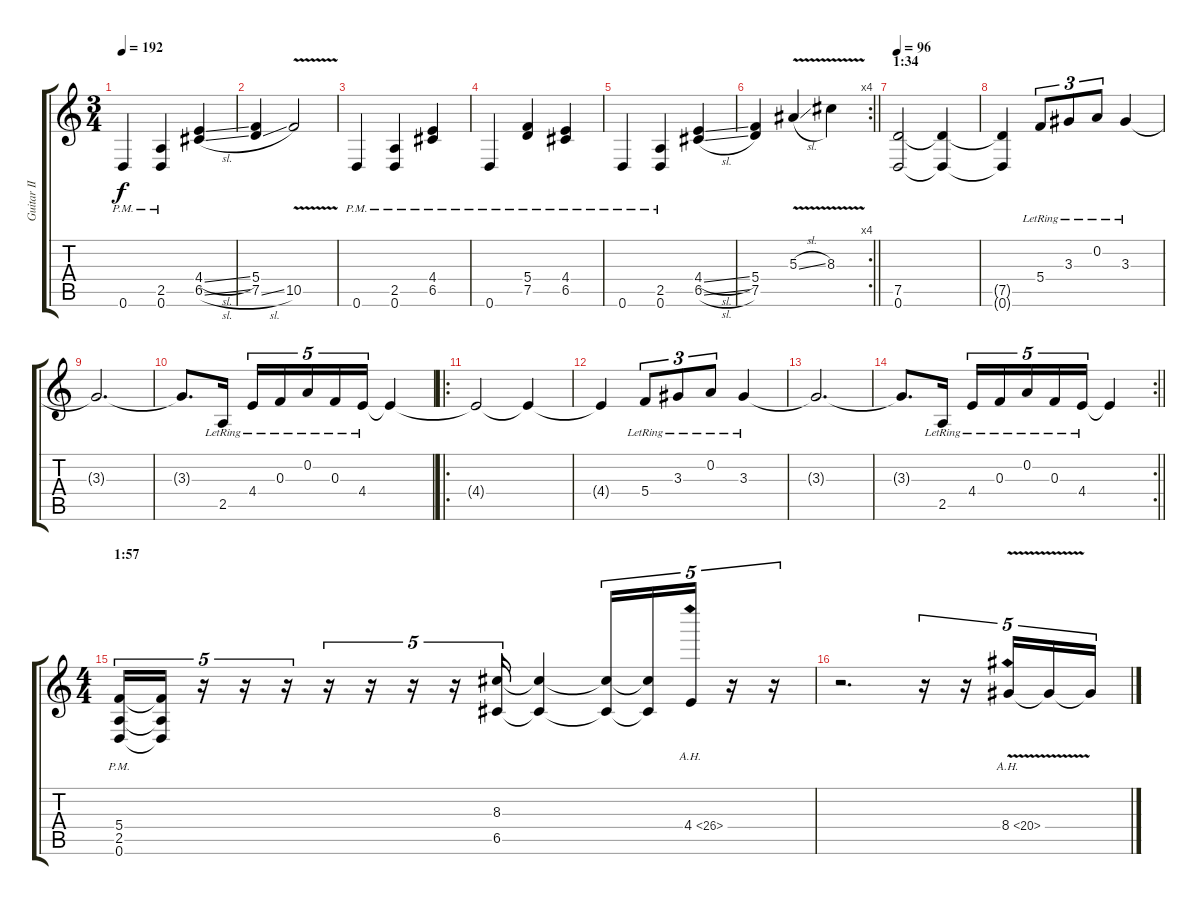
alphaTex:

\track ("Guitar II" "Guitar II") {instrument overdrivenguitar}
\staff {score tabs}
\tuning (D4 A3 F3 C3 G2 D2) {hide}
\ts (3 4)
\tempo 192
\clef g2
\ks c
0.6{pm}.4{dy f} (2.5{pm} 0.6{pm}).4 (4.4{sl} 6.5{sl}).4 |
(5.4 7.5{sl}).4 10.5{v}.2 |
0.6{pm}.4 (2.5{pm} 0.6{pm}).4 (4.4{pm} 6.5{pm}).4 |
0.6{pm}.4 (5.4{pm} 7.5{pm}).4 (4.4{pm} 6.5{pm}).4 |
0.6{pm}.4 (2.5{pm} 0.6{pm}).4 (4.4{sl} 6.5{sl}).4 |
\rc 4
\barLineRight lightlight
(5.4 7.5).4 5.3{v sl}.4 8.3{v}.4 |
\section ("" "1:34")
\tempo 96
(7.5 0.6).2 (7.5{t} 0.6{t}).4 |
(7.5{t} 0.6{t}).4 5.4{lr}.8{tu (3 2)} 3.3{lr}.8{tu (3 2)} 0.2{lr}.8{tu (3 2)} 3.3{lr}.4 |
3.3{t}.2{d} |
3.3{t}.8{d} 2.5{lr}.16 4.4{lr}.16{tu (5 4)} 0.3{lr}.16{tu (5 4)} 0.2{lr}.16{tu (5 4)} 0.3{lr}.16{tu (5 4)} 4.4{lr}.16{tu (5 4)} 4.4{t}.4 |
\ro
4.4{t}.2 4.4{t}.4 |
4.4{t}.4 5.4{lr}.8{tu (3 2)} 3.3{lr}.8{tu (3 2)} 0.2{lr}.8{tu (3 2)} 3.3{lr}.4 |
3.3{t}.2{d} |
\rc 2
\barLineRight lightlight
3.3{t}.8{d} 2.5{lr}.16 4.4{lr}.16{tu (5 4)} 0.3{lr}.16{tu (5 4)} 0.2{lr}.16{tu (5 4)} 0.3{lr}.16{tu (5 4)} 4.4{lr}.16{tu (5 4)} 4.4{t}.4 |
\ts (4 4)
\section ("" "1:57")
(5.4 2.5 0.6{pm}).16{tu (5 4)} (5.4{t} 2.5{t} 0.6{t}).16{tu (5 4)} r.16{tu (5 4)} r.16{tu (5 4)} r.16{tu (5 4)} r.16{tu (5 4)} r.16{tu (5 4)} r.16{tu (5 4)} r.16{tu (5 4)} (8.3 6.5).16{tu (5 4)} (8.3{t} 6.5{t}).4 (8.3{t} 6.5{t}).16{tu (5 4)} (8.3{t} 6.5{t}).16{tu (5 4)} 4.4{ah 22}.16{tu (5 4)} r.16{tu (5 4)} r.16{tu (5 4)} |
r.2{d} r.16{tu (5 4)} r.16{tu (5 4)} 8.4{ah 12 v}.16{tu (5 4)} 8.4{t}.16{tu (5 4)} 8.4{t}.16{tu (5 4)}
